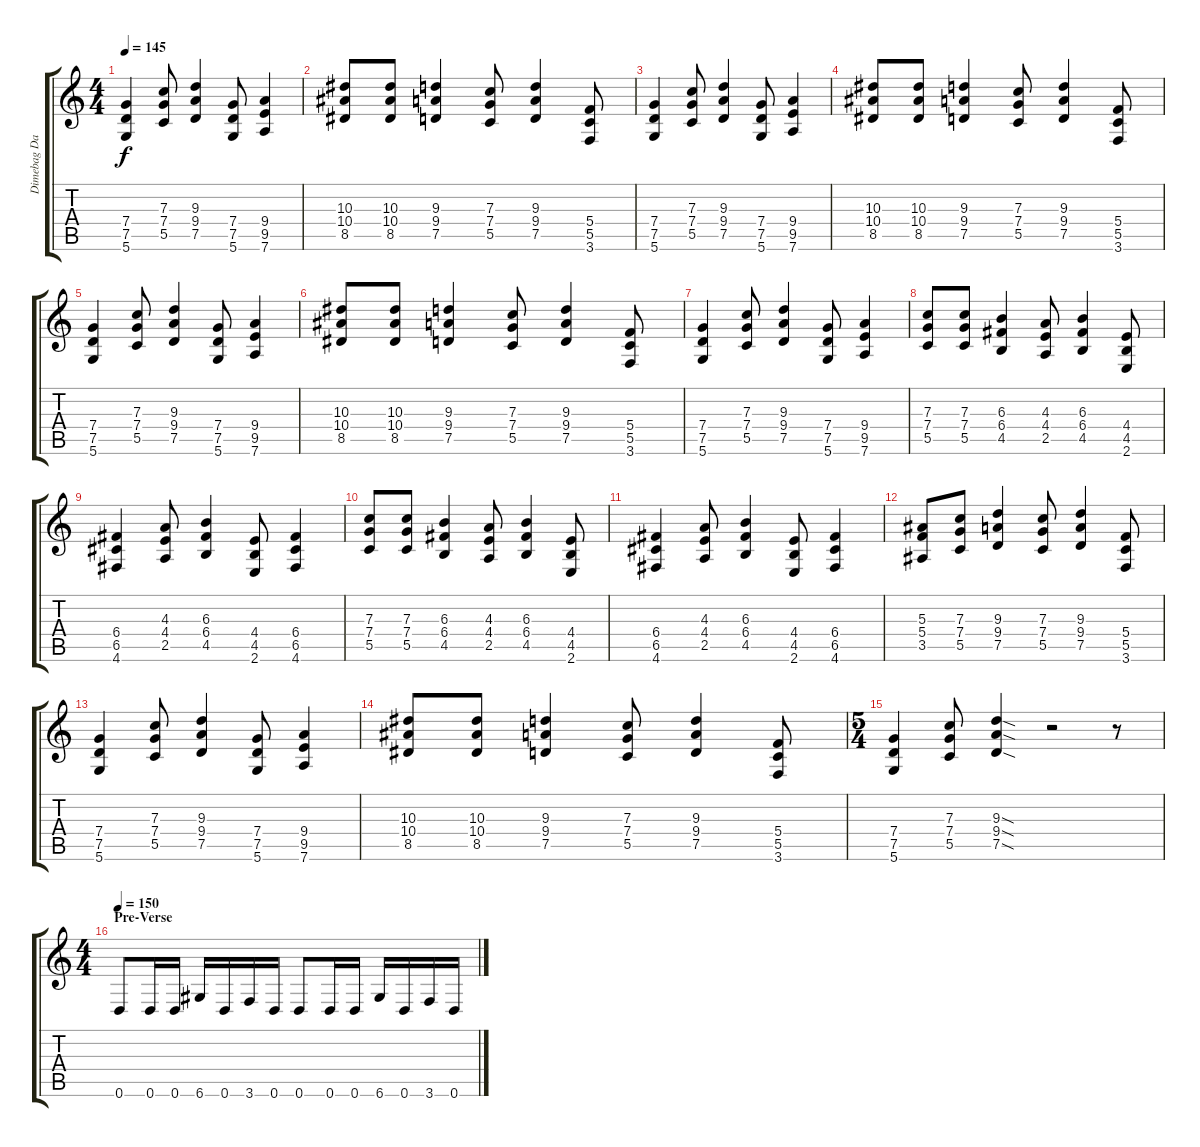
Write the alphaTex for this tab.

\track ("Dimebag Darrell # 2" "Dimebag Da") {instrument distortionguitar}
\staff {score tabs}
\tuning (D4 A3 F3 C3 G2 D2) {hide}
\ts (4 4)
\tempo 145
\clef g2
\ks c
(7.4 7.5 5.6).4{dy f} (7.3 7.4 5.5).8 (9.3 9.4 7.5).4 (7.4 7.5 5.6).8 (9.4 9.5 7.6).4 |
(10.3 10.4 8.5).8 (10.3 10.4 8.5).8 (9.3 9.4 7.5).4 (7.3 7.4 5.5).8 (9.3 9.4 7.5).4 (5.4 5.5 3.6).8 |
(7.4 7.5 5.6).4 (7.3 7.4 5.5).8 (9.3 9.4 7.5).4 (7.4 7.5 5.6).8 (9.4 9.5 7.6).4 |
(10.3 10.4 8.5).8 (10.3 10.4 8.5).8 (9.3 9.4 7.5).4 (7.3 7.4 5.5).8 (9.3 9.4 7.5).4 (5.4 5.5 3.6).8 |
(7.4 7.5 5.6).4 (7.3 7.4 5.5).8 (9.3 9.4 7.5).4 (7.4 7.5 5.6).8 (9.4 9.5 7.6).4 |
(10.3 10.4 8.5).8 (10.3 10.4 8.5).8 (9.3 9.4 7.5).4 (7.3 7.4 5.5).8 (9.3 9.4 7.5).4 (5.4 5.5 3.6).8 |
(7.4 7.5 5.6).4 (7.3 7.4 5.5).8 (9.3 9.4 7.5).4 (7.4 7.5 5.6).8 (9.4 9.5 7.6).4 |
(7.3 7.4 5.5).8 (7.3 7.4 5.5).8 (6.3 6.4 4.5).4 (4.3 4.4 2.5).8 (6.3 6.4 4.5).4 (4.4 4.5 2.6).8 |
(6.4 6.5 4.6).4 (4.3 4.4 2.5).8 (6.3 6.4 4.5).4 (4.4 4.5 2.6).8 (6.4 6.5 4.6).4 |
(7.3 7.4 5.5).8 (7.3 7.4 5.5).8 (6.3 6.4 4.5).4 (4.3 4.4 2.5).8 (6.3 6.4 4.5).4 (4.4 4.5 2.6).8 |
(6.4 6.5 4.6).4 (4.3 4.4 2.5).8 (6.3 6.4 4.5).4 (4.4 4.5 2.6).8 (6.4 6.5 4.6).4 |
(5.3 5.4 3.5).8 (7.3 7.4 5.5).8 (9.3 9.4 7.5).4 (7.3 7.4 5.5).8 (9.3 9.4 7.5).4 (5.4 5.5 3.6).8 |
(7.4 7.5 5.6).4 (7.3 7.4 5.5).8 (9.3 9.4 7.5).4 (7.4 7.5 5.6).8 (9.4 9.5 7.6).4 |
(10.3 10.4 8.5).8 (10.3 10.4 8.5).8 (9.3 9.4 7.5).4 (7.3 7.4 5.5).8 (9.3 9.4 7.5).4 (5.4 5.5 3.6).8 |
\ts (5 4)
(7.4 7.5 5.6).4 (7.3 7.4 5.5).8 (9.3{sod} 9.4{sod} 7.5{sod}).4 r.2 r.8 |
\ts (4 4)
\section ("" "Pre-Verse")
\tempo 150
0.6.8 0.6.16 0.6.16 6.6.16 0.6.16 3.6.16 0.6.16 0.6.8 0.6.16 0.6.16 6.6.16 0.6.16 3.6.16 0.6.16
